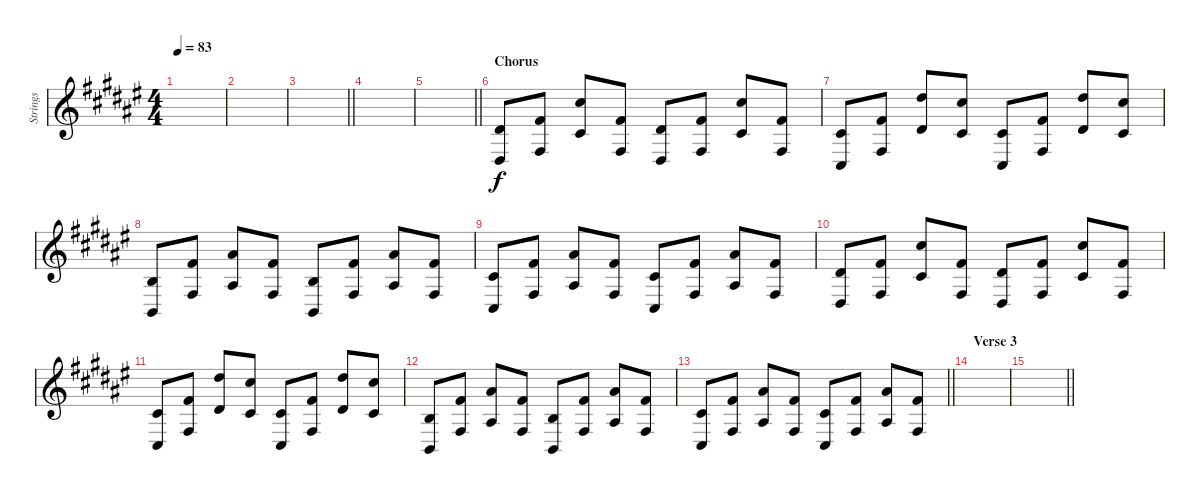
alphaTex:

\track ("Strings" "Strings") {instrument pizzicatostrings}
\staff {score}
\tuning (E4 B3 G3 D3 A2 E2) {hide}
\ts (4 4)
\tempo 83
\clef g2
\ks d#minor
|
|
\barLineRight lightlight
|
|
\barLineRight lightlight
|
\section ("" "Chorus")
(8.3 6.5).8 (7.2 4.4).8 (9.1 6.3).8 (7.2 4.4).8 (8.3 6.5).8 (7.2 4.4).8 (9.1 6.3).8 (7.2 4.4).8 |
(6.3 4.5).8 (7.2 4.4).8 (11.1 4.2).8 (9.1 6.3).8 (6.3 4.5).8 (7.2 4.4).8 (11.1 4.2).8 (9.1 6.3).8 |
(4.3 2.5).8 (7.2 4.4).8 (6.1 3.3).8 (7.2 4.4).8 (4.3 2.5).8 (7.2 4.4).8 (6.1 3.3).8 (7.2 4.4).8 |
(6.3 4.5).8 (7.2 4.4).8 (6.1 3.3).8 (7.2 4.4).8 (6.3 4.5).8 (7.2 4.4).8 (6.1 3.3).8 (7.2 4.4).8 |
(8.3 6.5).8 (7.2 4.4).8 (9.1 6.3).8 (7.2 4.4).8 (8.3 6.5).8 (7.2 4.4).8 (9.1 6.3).8 (7.2 4.4).8 |
(6.3 4.5).8 (7.2 4.4).8 (11.1 4.2).8 (9.1 6.3).8 (6.3 4.5).8 (7.2 4.4).8 (11.1 4.2).8 (9.1 6.3).8 |
(4.3 2.5).8 (7.2 4.4).8 (6.1 3.3).8 (7.2 4.4).8 (4.3 2.5).8 (7.2 4.4).8 (6.1 3.3).8 (7.2 4.4).8 |
\barLineRight lightlight
(6.3 4.5).8 (7.2 4.4).8 (6.1 3.3).8 (7.2 4.4).8 (6.3 4.5).8 (7.2 4.4).8 (6.1 3.3).8 (7.2 4.4).8 |
\section ("" "Verse 3")
|
\barLineRight lightlight
